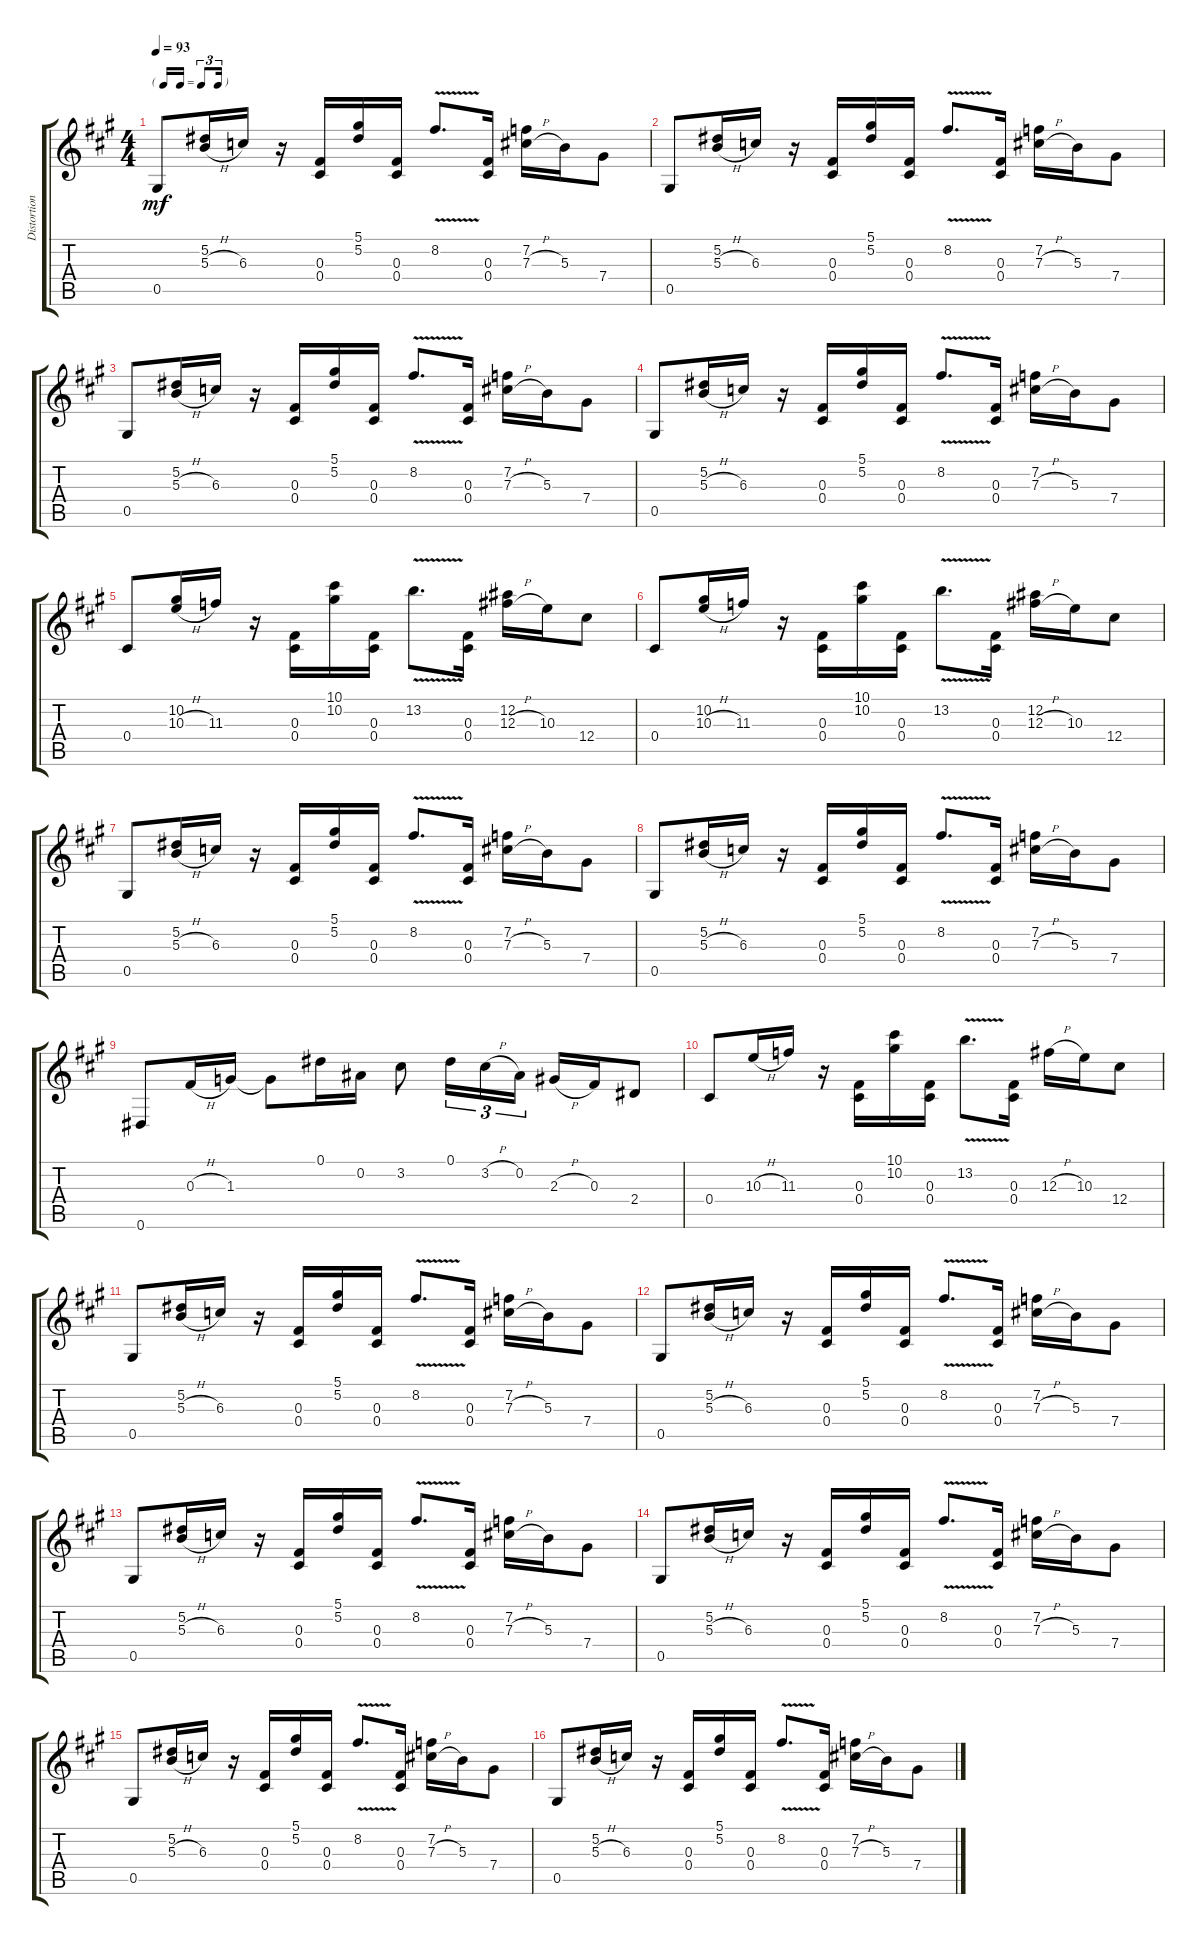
\track ("Distortion Gtr." "Distortion") {instrument distortionguitar}
\staff {score tabs}
\tuning (Eb4 Bb3 Gb3 Db3 Ab2 Eb2) {hide}
\ts (4 4)
\tf triplet16th
\tempo 93
\clef g2
\ks a
0.5.8{dy mf} (5.2 5.3{h}).16 6.3.16 r.16 (0.3 0.4).16 (5.1 5.2).16 (0.3 0.4).16 8.2{v}.8{d} (0.3 0.4).16 (7.2 7.3{h}).16 5.3.16 7.4.8 |
0.5.8 (5.2 5.3{h}).16 6.3.16 r.16 (0.3 0.4).16 (5.1 5.2).16 (0.3 0.4).16 8.2{v}.8{d} (0.3 0.4).16 (7.2 7.3{h}).16 5.3.16 7.4.8 |
0.5.8 (5.2 5.3{h}).16 6.3.16 r.16 (0.3 0.4).16 (5.1 5.2).16 (0.3 0.4).16 8.2{v}.8{d} (0.3 0.4).16 (7.2 7.3{h}).16 5.3.16 7.4.8 |
0.5.8 (5.2 5.3{h}).16 6.3.16 r.16 (0.3 0.4).16 (5.1 5.2).16 (0.3 0.4).16 8.2{v}.8{d} (0.3 0.4).16 (7.2 7.3{h}).16 5.3.16 7.4.8 |
0.4.8 (10.2 10.3{h}).16 11.3.16 r.16 (0.3 0.4).16 (10.1 10.2).16 (0.3 0.4).16 13.2{v}.8{d} (0.3 0.4).16 (12.2 12.3{h}).16 10.3.16 12.4.8 |
0.4.8 (10.2 10.3{h}).16 11.3.16 r.16 (0.3 0.4).16 (10.1 10.2).16 (0.3 0.4).16 13.2{v}.8{d} (0.3 0.4).16 (12.2 12.3{h}).16 10.3.16 12.4.8 |
0.5.8 (5.2 5.3{h}).16 6.3.16 r.16 (0.3 0.4).16 (5.1 5.2).16 (0.3 0.4).16 8.2{v}.8{d} (0.3 0.4).16 (7.2 7.3{h}).16 5.3.16 7.4.8 |
0.5.8 (5.2 5.3{h}).16 6.3.16 r.16 (0.3 0.4).16 (5.1 5.2).16 (0.3 0.4).16 8.2{v}.8{d} (0.3 0.4).16 (7.2 7.3{h}).16 5.3.16 7.4.8 |
0.6.8 0.3{h}.16 1.3.16 1.3{t}.8 0.1.16 0.2.16 3.2.8 0.1.16{tu (3 2)} 3.2{h}.16{tu (3 2)} 0.2.16{tu (3 2)} 2.3{h}.16 0.3.16 2.4.8 |
0.4.8 10.3{h}.16 11.3.16 r.16 (0.3 0.4).16 (10.1 10.2).16 (0.3 0.4).16 13.2{v}.8{d} (0.3 0.4).16 12.3{h}.16 10.3.16 12.4.8 |
0.5.8 (5.2 5.3{h}).16 6.3.16 r.16 (0.3 0.4).16 (5.1 5.2).16 (0.3 0.4).16 8.2{v}.8{d} (0.3 0.4).16 (7.2 7.3{h}).16 5.3.16 7.4.8 |
0.5.8 (5.2 5.3{h}).16 6.3.16 r.16 (0.3 0.4).16 (5.1 5.2).16 (0.3 0.4).16 8.2{v}.8{d} (0.3 0.4).16 (7.2 7.3{h}).16 5.3.16 7.4.8 |
0.5.8 (5.2 5.3{h}).16 6.3.16 r.16 (0.3 0.4).16 (5.1 5.2).16 (0.3 0.4).16 8.2{v}.8{d} (0.3 0.4).16 (7.2 7.3{h}).16 5.3.16 7.4.8 |
0.5.8 (5.2 5.3{h}).16 6.3.16 r.16 (0.3 0.4).16 (5.1 5.2).16 (0.3 0.4).16 8.2{v}.8{d} (0.3 0.4).16 (7.2 7.3{h}).16 5.3.16 7.4.8 |
0.5.8 (5.2 5.3{h}).16 6.3.16 r.16 (0.3 0.4).16 (5.1 5.2).16 (0.3 0.4).16 8.2{v}.8{d} (0.3 0.4).16 (7.2 7.3{h}).16 5.3.16 7.4.8 |
0.5.8 (5.2 5.3{h}).16 6.3.16 r.16 (0.3 0.4).16 (5.1 5.2).16 (0.3 0.4).16 8.2{v}.8{d} (0.3 0.4).16 (7.2 7.3{h}).16 5.3.16 7.4.8
